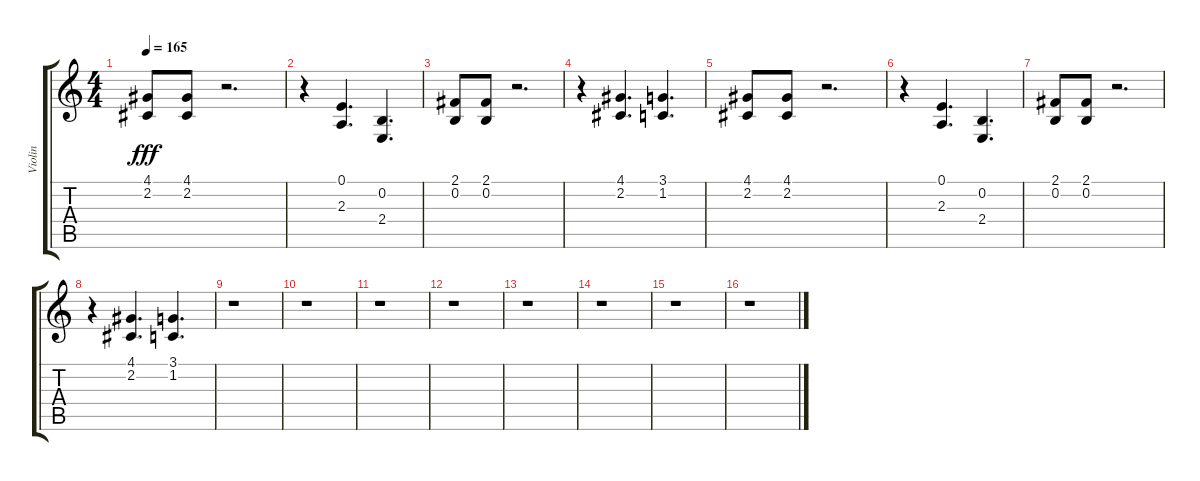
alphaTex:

\track ("Violin" "Violin") {instrument stringensemble1}
\staff {score tabs}
\tuning (E4 B3 G3 D3 A2 E2) {hide}
\ts (4 4)
\tempo 165
\clef g2
\ks c
(4.1 2.2).8{dy fff} (4.1 2.2).8 r.2{d} |
r.4 (0.1 2.3).4{d} (0.2 2.4).4{d} |
(2.1 0.2).8 (2.1 0.2).8 r.2{d} |
r.4 (4.1 2.2).4{d} (3.1 1.2).4{d} |
(4.1 2.2).8 (4.1 2.2).8 r.2{d} |
r.4 (0.1 2.3).4{d} (0.2 2.4).4{d} |
(2.1 0.2).8 (2.1 0.2).8 r.2{d} |
r.4 (4.1 2.2).4{d} (3.1 1.2).4{d} |
r.1 |
r.1 |
r.1 |
r.1 |
r.1 |
r.1 |
r.1 |
r.1
